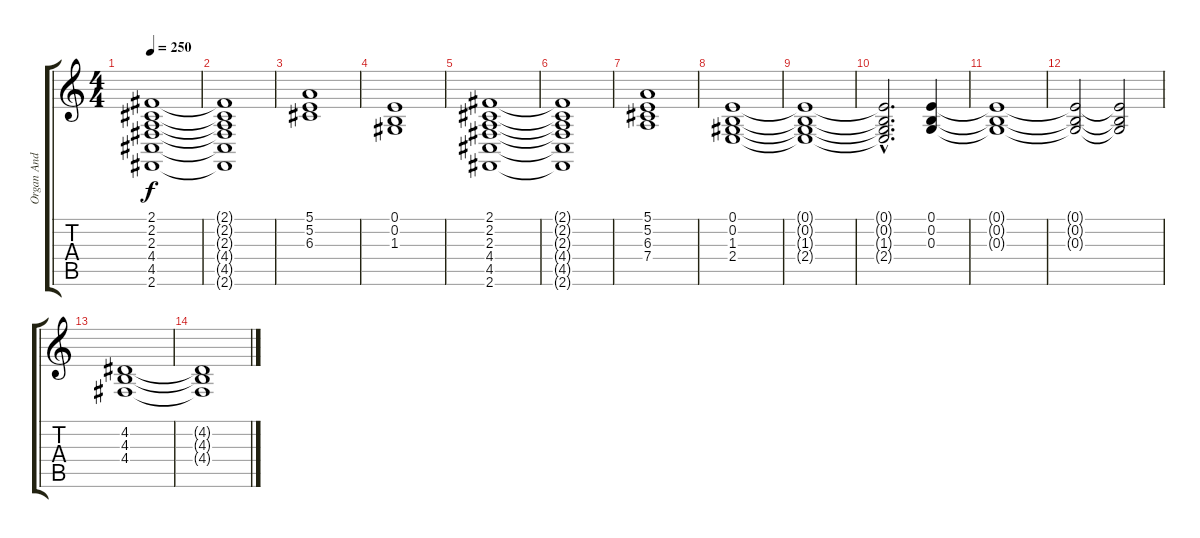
\track ("Organ And String" "Organ And ") {instrument churchorgan}
\staff {score tabs}
\tuning (E4 B3 G3 D3 A2 E2) {hide}
\ts (4 4)
\tempo 250
\clef g2
\ks c
(2.1 2.2 2.3 4.4 4.5 2.6).1{dy f} |
(2.1{t} 2.2{t} 2.3{t} 4.4{t} 4.5{t} 2.6{t}).1 |
(5.1 5.2 6.3).1 |
(0.1 0.2 1.3).1 |
(2.1 2.2 2.3 4.4 4.5 2.6).1 |
(2.1{t} 2.2{t} 2.3{t} 4.4{t} 4.5{t} 2.6{t}).1 |
(5.1 5.2 6.3 7.4).1 |
(0.1 0.2 1.3 2.4).1 |
(0.1{t} 0.2{t} 1.3{t} 2.4{t}).1 |
(0.1{hac t} 0.2{hac t} 1.3{hac t} 2.4{hac t}).2{d} (0.1 0.2 0.3).4 |
(0.1{t} 0.2{t} 0.3{t}).1 |
(0.1{t} 0.2{t} 0.3{t}).2 (0.1{t} 0.2{t} 0.3{t}).2 |
(4.2 4.3 4.4).1 |
(4.2{t} 4.3{t} 4.4{t}).1
